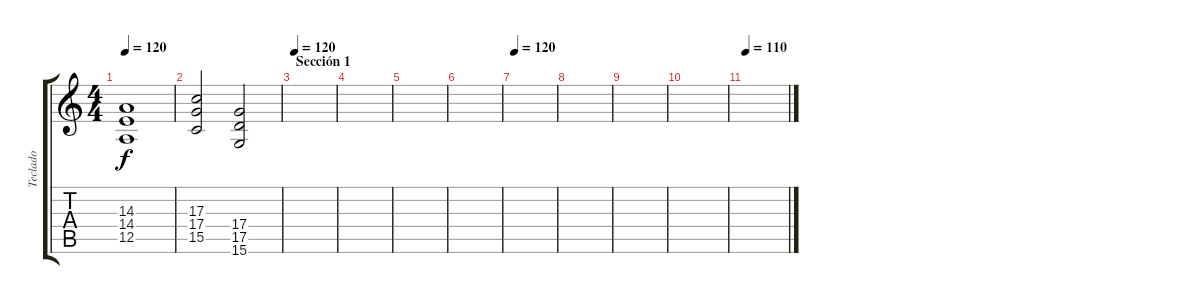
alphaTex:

\track ("Teclado" "Teclado") {instrument stringensemble1}
\staff {score tabs}
\tuning (E4 B3 G3 D3 A2 E2) {hide}
\ts (4 4)
\tempo 120
\clef g2
\ks c
(14.3 14.4 12.5).1{dy f} |
(17.3 17.4 15.5).2 (17.4 17.5 15.6).2 |
\section ("" "Sección 1")
\tempo 120
|
|
|
|
\tempo 120
|
|
|
|
\tempo 110
